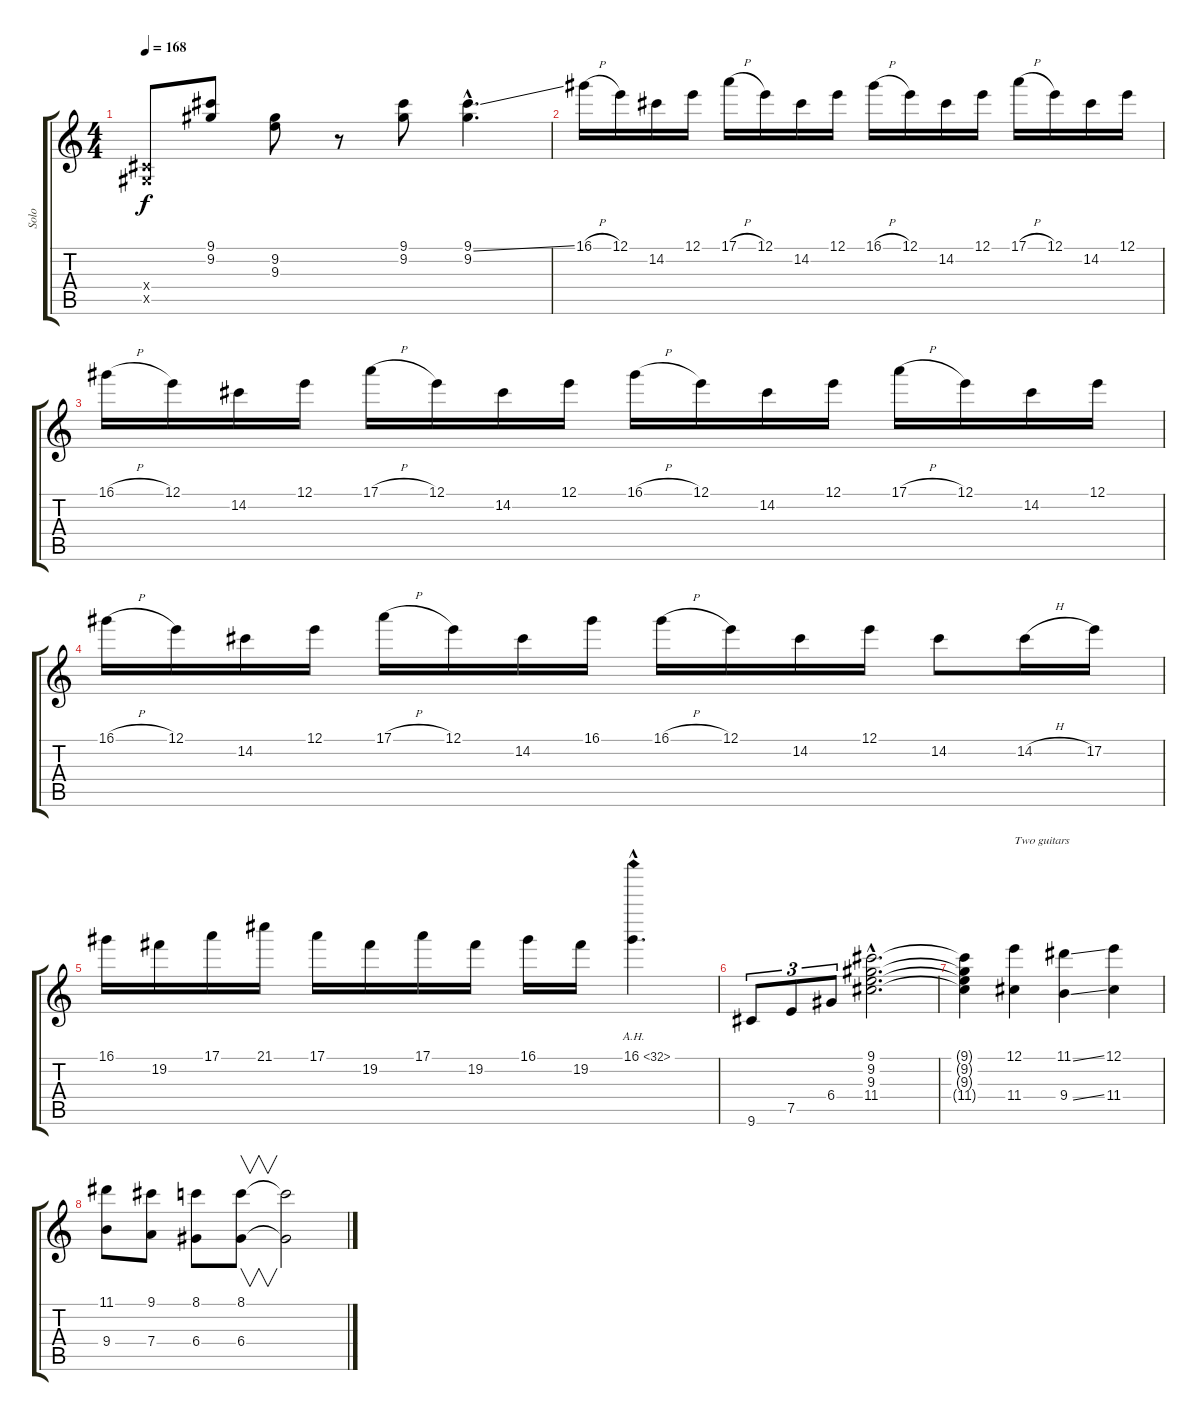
\track ("Solo" "Solo") {instrument distortionguitar}
\staff {score tabs}
\tuning (E4 B3 G3 D3 A2 E2) {hide}
\ts (4 4)
\tempo 168
\clef g2
\ks c
(-1.4{x} -1.5{x}).8{dy f} (9.1 9.2).8 (9.2 9.3).8 r.8 (9.1 9.2).8 (9.1{ss hac} 9.2{hac}).4{d} |
16.1{h}.16 12.1.16 14.2.16 12.1.16 17.1{h}.16 12.1.16 14.2.16 12.1.16 16.1{h}.16 12.1.16 14.2.16 12.1.16 17.1{h}.16 12.1.16 14.2.16 12.1.16 |
16.1{h}.16 12.1.16 14.2.16 12.1.16 17.1{h}.16 12.1.16 14.2.16 12.1.16 16.1{h}.16 12.1.16 14.2.16 12.1.16 17.1{h}.16 12.1.16 14.2.16 12.1.16 |
16.1{h}.16 12.1.16 14.2.16 12.1.16 17.1{h}.16 12.1.16 14.2.16 16.1.16 16.1{h}.16 12.1.16 14.2.16 12.1.16 14.2.8 14.2{h}.16 17.2.16 |
16.1.16 19.2.16 17.1.16 21.1.16 17.1.16 19.2.16 17.1.16 19.2.16 16.1.16 19.2.16 16.1{ah 16 hac}.4{d} |
9.6.8{tu (3 2)} 7.5.8{tu (3 2)} 6.4.8{tu (3 2)} (9.1{hac} 9.2{hac} 9.3{hac} 11.4{hac}).2{d} |
(9.1{t} 9.2{t} 9.3{t} 11.4{t}).4 (12.1 11.4).4{txt "Two guitars"} (11.1{ss} 9.4{ss}).4 (12.1 11.4).4 |
(11.1 9.4).8 (9.1 7.4).8 (8.1 6.4).8 (8.1 6.4).8{v} (8.1{t} 6.4{t}).2
